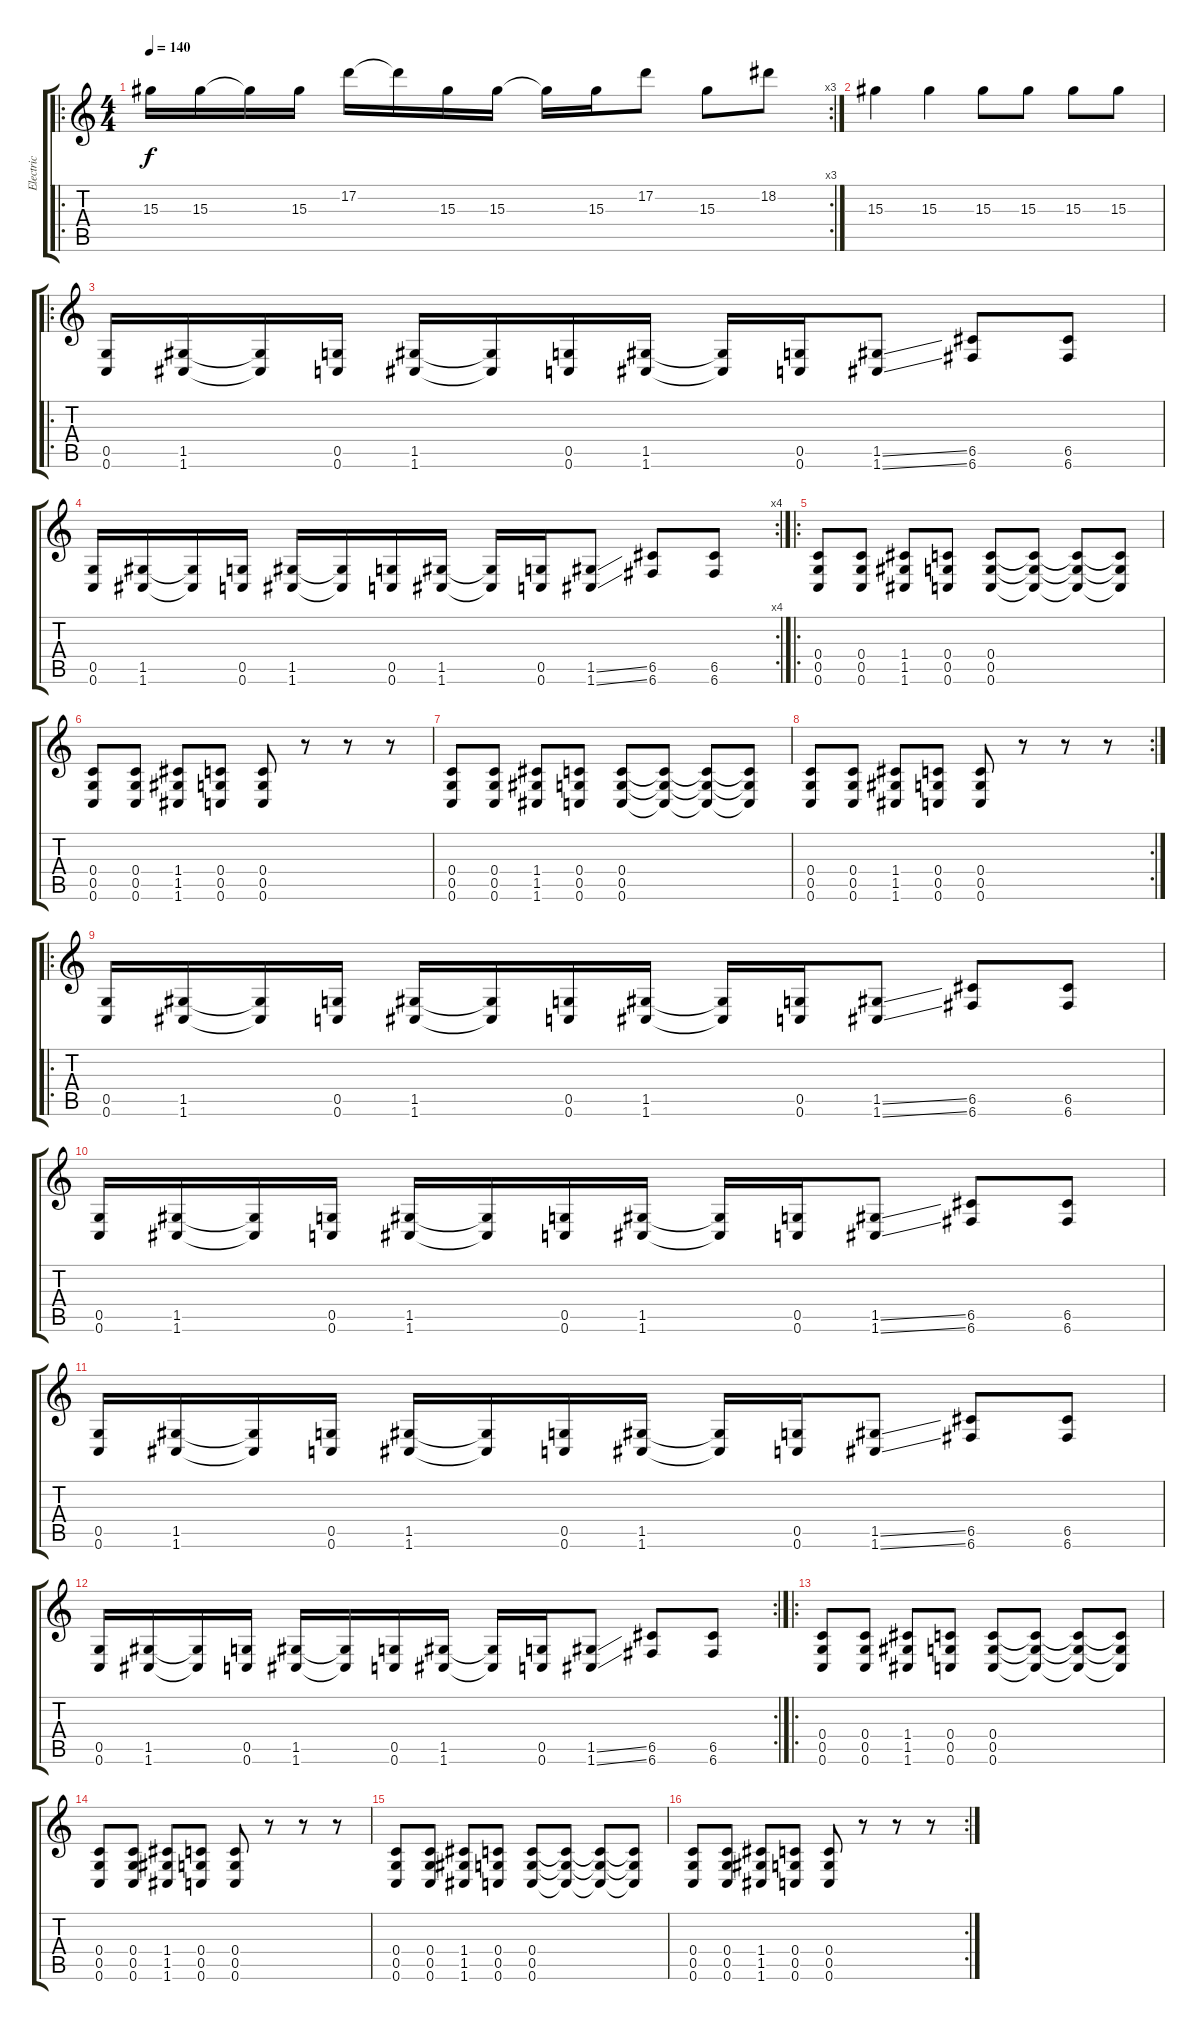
\track ("Electric" "Electric") {instrument distortionguitar}
\staff {score tabs}
\tuning (D4 A3 F3 C3 G2 C2) {hide}
\ro
\rc 3
\ts (4 4)
\tempo 140
\clef g2
\ks c
15.3.16{dy f instrument distortionguitar} 15.3.16 15.3{t}.16 15.3.16 17.2.16 17.2{t}.16 15.3.16 15.3.16 15.3{t}.16 15.3.16 17.2.8 15.3.8 18.2.8 |
15.3.4 15.3.4 15.3.8 15.3.8 15.3.8 15.3.8 |
\ro
(0.5 0.6).16 (1.5 1.6).16 (1.5{t} 1.6{t}).16 (0.5 0.6).16 (1.5 1.6).16 (1.5{t} 1.6{t}).16 (0.5 0.6).16 (1.5 1.6).16 (1.5{t} 1.6{t}).16 (0.5 0.6).16 (1.5{ss} 1.6{ss}).8 (6.5 6.6).8 (6.5 6.6).8 |
\rc 4
(0.5 0.6).16 (1.5 1.6).16 (1.5{t} 1.6{t}).16 (0.5 0.6).16 (1.5 1.6).16 (1.5{t} 1.6{t}).16 (0.5 0.6).16 (1.5 1.6).16 (1.5{t} 1.6{t}).16 (0.5 0.6).16 (1.5{ss} 1.6{ss}).8 (6.5 6.6).8 (6.5 6.6).8 |
\ro
(0.4 0.5 0.6).8 (0.4 0.5 0.6).8 (1.4 1.5 1.6).8 (0.4 0.5 0.6).8 (0.4 0.5 0.6).8 (0.4{t} 0.5{t} 0.6{t}).8 (0.4{t} 0.5{t} 0.6{t}).8 (0.4{t} 0.5{t} 0.6{t}).8 |
(0.4 0.5 0.6).8 (0.4 0.5 0.6).8 (1.4 1.5 1.6).8 (0.4 0.5 0.6).8 (0.4 0.5 0.6).8 r.8 r.8 r.8 |
(0.4 0.5 0.6).8 (0.4 0.5 0.6).8 (1.4 1.5 1.6).8 (0.4 0.5 0.6).8 (0.4 0.5 0.6).8 (0.4{t} 0.5{t} 0.6{t}).8 (0.4{t} 0.5{t} 0.6{t}).8 (0.4{t} 0.5{t} 0.6{t}).8 |
\rc 2
(0.4 0.5 0.6).8 (0.4 0.5 0.6).8 (1.4 1.5 1.6).8 (0.4 0.5 0.6).8 (0.4 0.5 0.6).8 r.8 r.8 r.8 |
\ro
(0.5 0.6).16 (1.5 1.6).16 (1.5{t} 1.6{t}).16 (0.5 0.6).16 (1.5 1.6).16 (1.5{t} 1.6{t}).16 (0.5 0.6).16 (1.5 1.6).16 (1.5{t} 1.6{t}).16 (0.5 0.6).16 (1.5{ss} 1.6{ss}).8 (6.5 6.6).8 (6.5 6.6).8 |
(0.5 0.6).16 (1.5 1.6).16 (1.5{t} 1.6{t}).16 (0.5 0.6).16 (1.5 1.6).16 (1.5{t} 1.6{t}).16 (0.5 0.6).16 (1.5 1.6).16 (1.5{t} 1.6{t}).16 (0.5 0.6).16 (1.5{ss} 1.6{ss}).8 (6.5 6.6).8 (6.5 6.6).8 |
(0.5 0.6).16 (1.5 1.6).16 (1.5{t} 1.6{t}).16 (0.5 0.6).16 (1.5 1.6).16 (1.5{t} 1.6{t}).16 (0.5 0.6).16 (1.5 1.6).16 (1.5{t} 1.6{t}).16 (0.5 0.6).16 (1.5{ss} 1.6{ss}).8 (6.5 6.6).8 (6.5 6.6).8 |
\rc 2
(0.5 0.6).16 (1.5 1.6).16 (1.5{t} 1.6{t}).16 (0.5 0.6).16 (1.5 1.6).16 (1.5{t} 1.6{t}).16 (0.5 0.6).16 (1.5 1.6).16 (1.5{t} 1.6{t}).16 (0.5 0.6).16 (1.5{ss} 1.6{ss}).8 (6.5 6.6).8 (6.5 6.6).8 |
\ro
(0.4 0.5 0.6).8 (0.4 0.5 0.6).8 (1.4 1.5 1.6).8 (0.4 0.5 0.6).8 (0.4 0.5 0.6).8 (0.4{t} 0.5{t} 0.6{t}).8 (0.4{t} 0.5{t} 0.6{t}).8 (0.4{t} 0.5{t} 0.6{t}).8 |
(0.4 0.5 0.6).8 (0.4 0.5 0.6).8 (1.4 1.5 1.6).8 (0.4 0.5 0.6).8 (0.4 0.5 0.6).8 r.8 r.8 r.8 |
(0.4 0.5 0.6).8 (0.4 0.5 0.6).8 (1.4 1.5 1.6).8 (0.4 0.5 0.6).8 (0.4 0.5 0.6).8 (0.4{t} 0.5{t} 0.6{t}).8 (0.4{t} 0.5{t} 0.6{t}).8 (0.4{t} 0.5{t} 0.6{t}).8 |
\rc 2
(0.4 0.5 0.6).8 (0.4 0.5 0.6).8 (1.4 1.5 1.6).8 (0.4 0.5 0.6).8 (0.4 0.5 0.6).8 r.8 r.8 r.8
